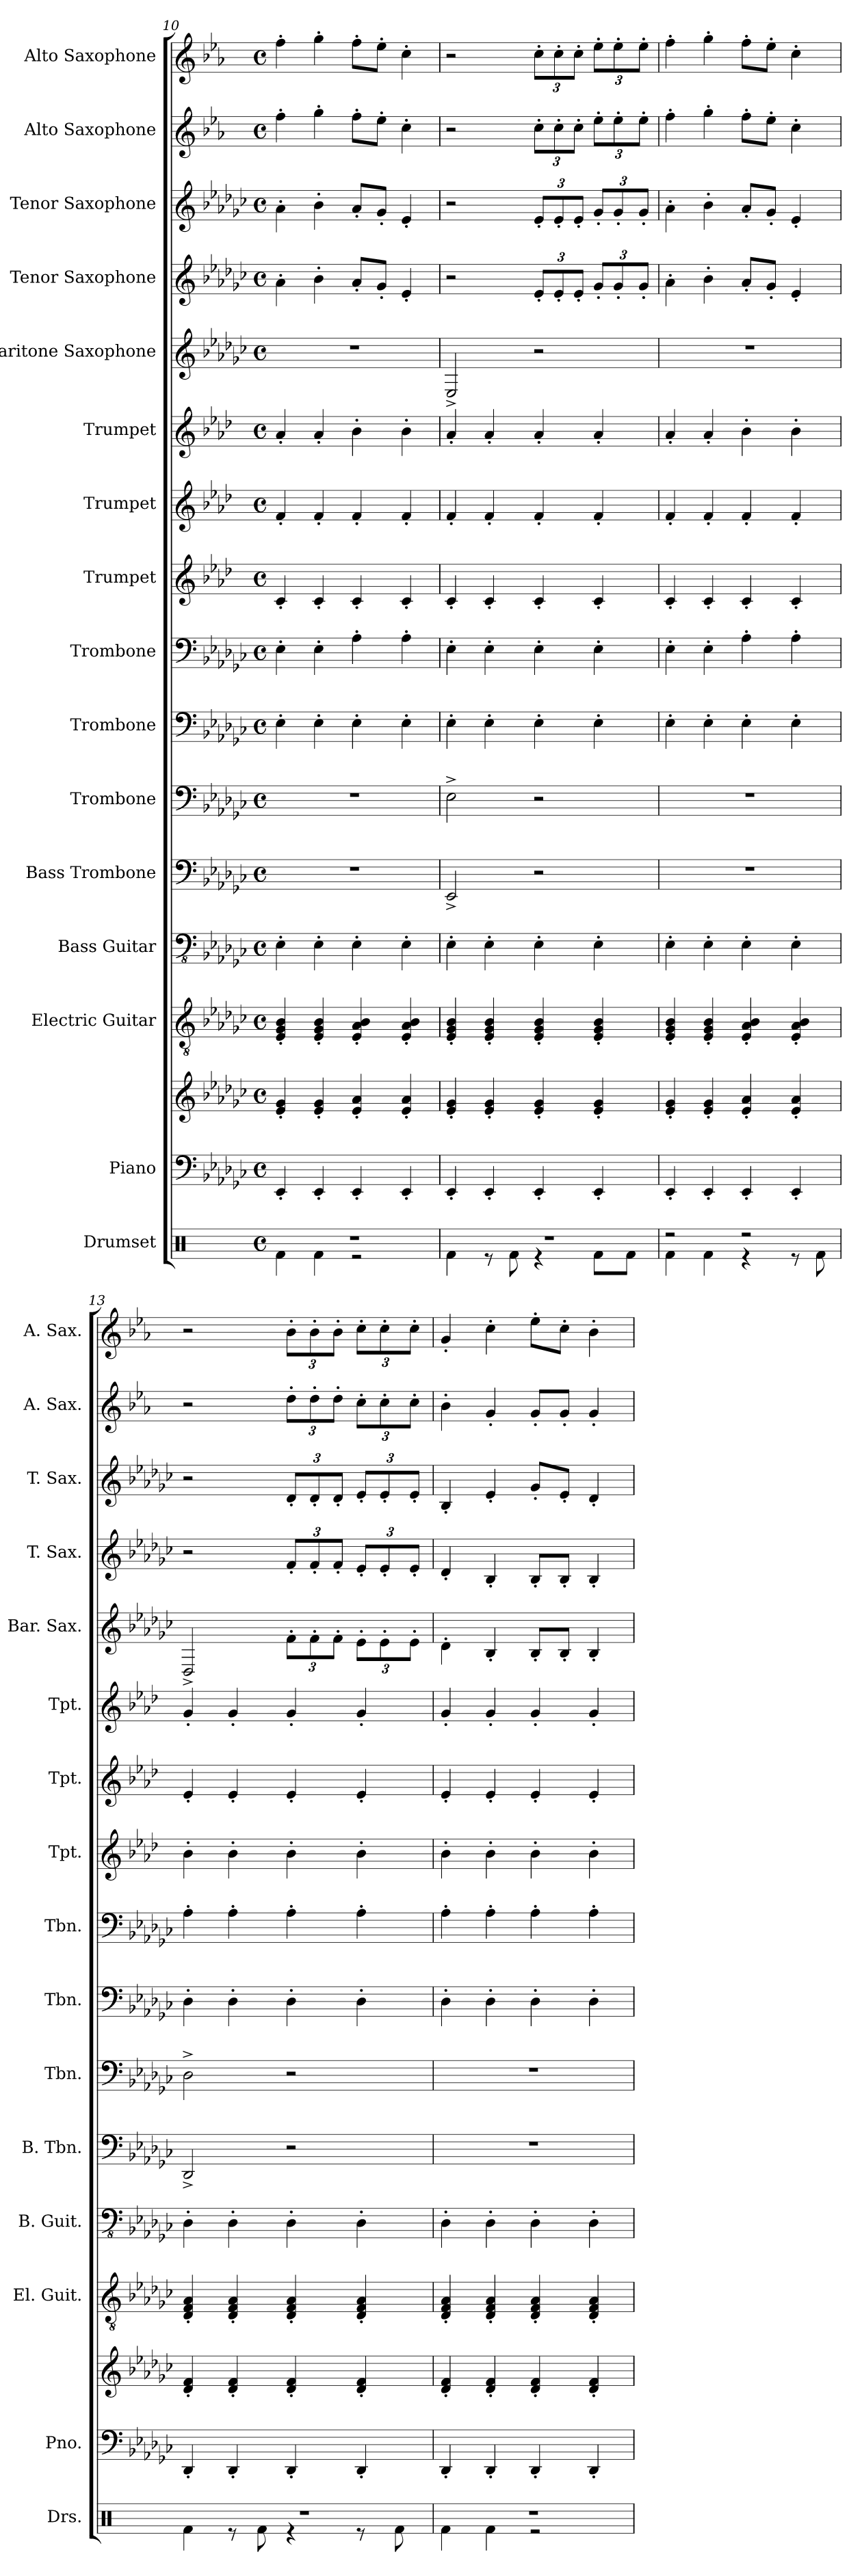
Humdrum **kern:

**kern	**kern	**kern	**kern	**kern	**kern	**kern	**kern	**kern	**kern	**kern	**kern	**kern	**kern	**kern	**kern	**kern
*part16	*part15	*part15	*part14	*part13	*part12	*part11	*part10	*part9	*part8	*part7	*part6	*part5	*part4	*part3	*part2	*part1
*staff17	*staff16	*staff15	*staff14	*staff13	*staff12	*staff11	*staff10	*staff9	*staff8	*staff7	*staff6	*staff5	*staff4	*staff3	*staff2	*staff1
*I"Drumset	*I"Piano	*	*I"Electric Guitar	*I"Bass Guitar	*I"Bass Trombone	*I"Trombone	*I"Trombone	*I"Trombone	*I"Trumpet	*I"Trumpet	*I"Trumpet	*I"Baritone Saxophone	*I"Tenor Saxophone	*I"Tenor Saxophone	*I"Alto Saxophone	*I"Alto Saxophone
*I'Drs.	*I'Pno.	*	*I'El. Guit.	*I'B. Guit.	*I'B. Tbn.	*I'Tbn.	*I'Tbn.	*I'Tbn.	*I'Tpt.	*I'Tpt.	*I'Tpt.	*I'Bar. Sax.	*I'T. Sax.	*I'T. Sax.	*I'A. Sax.	*I'A. Sax.
!!LO:PB:g=z
*clefX	*clefF4	*clefG2	*clefGv2	*clefFv4	*clefF4	*clefF4	*clefF4	*clefF4	*clefG2	*clefG2	*clefG2	*clefG2	*clefG2	*clefG2	*clefG2	*clefG2
*	*	*	*	*	*	*	*	*	*ITrd1c2	*ITrd1c2	*ITrd1c2	*ITrd12c21	*ITrd8c14	*ITrd8c14	*ITrd5c9	*ITrd5c9
*k[]	*k[b-e-a-d-g-c-]	*k[b-e-a-d-g-c-]	*k[b-e-a-d-g-c-]	*k[b-e-a-d-g-c-]	*k[b-e-a-d-g-c-]	*k[b-e-a-d-g-c-]	*k[b-e-a-d-g-c-]	*k[b-e-a-d-g-c-]	*k[b-e-a-d-g-c-]	*k[b-e-a-d-g-c-]	*k[b-e-a-d-g-c-]	*k[b-e-a-d-g-c-]	*k[b-e-a-d-g-c-]	*k[b-e-a-d-g-c-]	*k[b-e-a-d-g-c-]	*k[b-e-a-d-g-c-]
*M4/4	*M4/4	*M4/4	*M4/4	*M4/4	*M4/4	*M4/4	*M4/4	*M4/4	*M4/4	*M4/4	*M4/4	*M4/4	*M4/4	*M4/4	*M4/4	*M4/4
*met(c)	*met(c)	*met(c)	*met(c)	*met(c)	*met(c)	*met(c)	*met(c)	*met(c)	*met(c)	*met(c)	*met(c)	*met(c)	*met(c)	*met(c)	*met(c)	*met(c)
=10	=10	=10	=10	=10	=10	=10	=10	=10	=10	=10	=10	=10	=10	=10	=10	=10
*^	*	*	*	*	*	*	*	*	*	*	*	*	*	*	*	*
1r	4Rf\	4EE-'/	4e-/' 4g-/'	4E-/' 4G-/' 4B-/'	4EE-'\	1r	1r	4E-'\	4E-'\	4B-'/	4e-'/	4g-'/	1r	4A-'\	4A-'\	4a-'\	4a-'\
.	4Rf\	4EE-'/	4e-/' 4g-/'	4E-/' 4G-/' 4B-/'	4EE-'\	.	.	4E-'\	4E-'\	4B-'/	4e-'/	4g-'/	.	4B-'\	4B-'\	4b-'\	4b-'\
.	2r	4EE-'/	4e-/' 4a-/'	4E-/' 4A-/' 4B-/'	4EE-'\	.	.	4E-'\	4A-'\	4B-'/	4e-'/	4a-'\	.	8A-'/L	8A-'/L	8a-'\L	8a-'\L
.	.	.	.	.	.	.	.	.	.	.	.	.	.	8G-'/J	8G-'/J	8g-'\J	8g-'\J
.	.	4EE-'/	4e-/' 4a-/'	4E-/' 4A-/' 4B-/'	4EE-'\	.	.	4E-'\	4A-'\	4B-'/	4e-'/	4a-'\	.	4E-'/	4E-'/	4e-'\	4e-'\
=11	=11	=11	=11	=11	=11	=11	=11	=11	=11	=11	=11	=11	=11	=11	=11	=11	=11
1r	4Rf\	4EE-'/	4e-/' 4g-/'	4E-/' 4G-/' 4B-/'	4EE-'\	2EE-^/	2E-^\	4E-'\	4E-'\	4B-'/	4e-'/	4g-'/	2EE-^/	2r	2r	2r	2r
.	8r	4EE-'/	4e-/' 4g-/'	4E-/' 4G-/' 4B-/'	4EE-'\	.	.	4E-'\	4E-'\	4B-'/	4e-'/	4g-'/	.	.	.	.	.
.	8Rf\	.	.	.	.	.	.	.	.	.	.	.	.	.	.	.	.
*	*	*	*	*	*	*	*	*	*	*	*	*	*	*Xbrackettup	*Xbrackettup	*Xbrackettup	*Xbrackettup
.	4r	4EE-'/	4e-/' 4g-/'	4E-/' 4G-/' 4B-/'	4EE-'\	2r	2r	4E-'\	4E-'\	4B-'/	4e-'/	4g-'/	2r	12E-'/L	12E-'/L	12e-'\L	12e-'\L
.	.	.	.	.	.	.	.	.	.	.	.	.	.	12E-'/	12E-'/	12e-'\	12e-'\
.	.	.	.	.	.	.	.	.	.	.	.	.	.	12E-'/J	12E-'/J	12e-'\J	12e-'\J
.	8Rf\L	4EE-'/	4e-/' 4g-/'	4E-/' 4G-/' 4B-/'	4EE-'\	.	.	4E-'\	4E-'\	4B-'/	4e-'/	4g-'/	.	12G-'/L	12G-'/L	12g-'\L	12g-'\L
.	.	.	.	.	.	.	.	.	.	.	.	.	.	12G-'/	12G-'/	12g-'\	12g-'\
.	8Rf\J	.	.	.	.	.	.	.	.	.	.	.	.	.	.	.	.
.	.	.	.	.	.	.	.	.	.	.	.	.	.	12G-'/J	12G-'/J	12g-'\J	12g-'\J
=12	=12	=12	=12	=12	=12	=12	=12	=12	=12	=12	=12	=12	=12	=12	=12	=12	=12
2r	4Rf\	4EE-'/	4e-/' 4g-/'	4E-/' 4G-/' 4B-/'	4EE-'\	1r	1r	4E-'\	4E-'\	4B-'/	4e-'/	4g-'/	1r	4A-'\	4A-'\	4a-'\	4a-'\
.	4Rf\	4EE-'/	4e-/' 4g-/'	4E-/' 4G-/' 4B-/'	4EE-'\	.	.	4E-'\	4E-'\	4B-'/	4e-'/	4g-'/	.	4B-'\	4B-'\	4b-'\	4b-'\
2r	4r	4EE-'/	4e-/' 4a-/'	4E-/' 4A-/' 4B-/'	4EE-'\	.	.	4E-'\	4A-'\	4B-'/	4e-'/	4a-'\	.	8A-'/L	8A-'/L	8a-'\L	8a-'\L
.	.	.	.	.	.	.	.	.	.	.	.	.	.	8G-'/J	8G-'/J	8g-'\J	8g-'\J
.	8r	4EE-'/	4e-/' 4a-/'	4E-/' 4A-/' 4B-/'	4EE-'\	.	.	4E-'\	4A-'\	4B-'/	4e-'/	4a-'\	.	4E-'/	4E-'/	4e-'\	4e-'\
.	8Rf\	.	.	.	.	.	.	.	.	.	.	.	.	.	.	.	.
=13	=13	=13	=13	=13	=13	=13	=13	=13	=13	=13	=13	=13	=13	=13	=13	=13	=13
1r	4Rf\	4DD-'/	4d-/' 4f/'	4D-/' 4F/' 4A-/'	4DD-'\	2DD-^/	2D-^\	4D-'\	4A-'\	4a-'\	4d-'/	4f'/	2DD-^/	2r	2r	2r	2r
.	8r	4DD-'/	4d-/' 4f/'	4D-/' 4F/' 4A-/'	4DD-'\	.	.	4D-'\	4A-'\	4a-'\	4d-'/	4f'/	.	.	.	.	.
.	8Rf\	.	.	.	.	.	.	.	.	.	.	.	.	.	.	.	.
*	*	*	*	*	*	*	*	*	*	*	*	*	*Xbrackettup	*	*	*	*
.	4r	4DD-'/	4d-/' 4f/'	4D-/' 4F/' 4A-/'	4DD-'\	2r	2r	4D-'\	4A-'\	4a-'\	4d-'/	4f'/	12F'\L	12F'/L	12D-'/L	12f'\L	12d-'\L
.	.	.	.	.	.	.	.	.	.	.	.	.	12F'\	12F'/	12D-'/	12f'\	12d-'\
.	.	.	.	.	.	.	.	.	.	.	.	.	12F'\J	12F'/J	12D-'/J	12f'\J	12d-'\J
.	8r	4DD-'/	4d-/' 4f/'	4D-/' 4F/' 4A-/'	4DD-'\	.	.	4D-'\	4A-'\	4a-'\	4d-'/	4f'/	12E-'\L	12E-'/L	12E-'/L	12e-'\L	12e-'\L
.	.	.	.	.	.	.	.	.	.	.	.	.	12E-'\	12E-'/	12E-'/	12e-'\	12e-'\
.	8Rf\	.	.	.	.	.	.	.	.	.	.	.	.	.	.	.	.
.	.	.	.	.	.	.	.	.	.	.	.	.	12E-'\J	12E-'/J	12E-'/J	12e-'\J	12e-'\J
!!LO:PB:g=z
=14	=14	=14	=14	=14	=14	=14	=14	=14	=14	=14	=14	=14	=14	=14	=14	=14	=14
1r	4Rf\	4DD-'/	4d-/' 4f/'	4D-/' 4F/' 4A-/'	4DD-'\	1r	1r	4D-'\	4A-'\	4a-'\	4d-'/	4f'/	4D-'\	4D-'/	4BB-'/	4d-'\	4B-'/
.	4Rf\	4DD-'/	4d-/' 4f/'	4D-/' 4F/' 4A-/'	4DD-'\	.	.	4D-'\	4A-'\	4a-'\	4d-'/	4f'/	4BB-'/	4BB-'/	4E-'/	4B-'/	4e-'\
.	2r	4DD-'/	4d-/' 4f/'	4D-/' 4F/' 4A-/'	4DD-'\	.	.	4D-'\	4A-'\	4a-'\	4d-'/	4f'/	8BB-'/L	8BB-'/L	8G-'/L	8B-'/L	8g-'\L
.	.	.	.	.	.	.	.	.	.	.	.	.	8BB-'/J	8BB-'/J	8E-'/J	8B-'/J	8e-'\J
.	.	4DD-'/	4d-/' 4f/'	4D-/' 4F/' 4A-/'	4DD-'\	.	.	4D-'\	4A-'\	4a-'\	4d-'/	4f'/	4BB-'/	4BB-'/	4D-'/	4B-'/	4d-'\
*v	*v	*	*	*	*	*	*	*	*	*	*	*	*	*	*	*	*
=	=	=	=	=	=	=	=	=	=	=	=	=	=	=	=	=
*-	*-	*-	*-	*-	*-	*-	*-	*-	*-	*-	*-	*-	*-	*-	*-	*-
